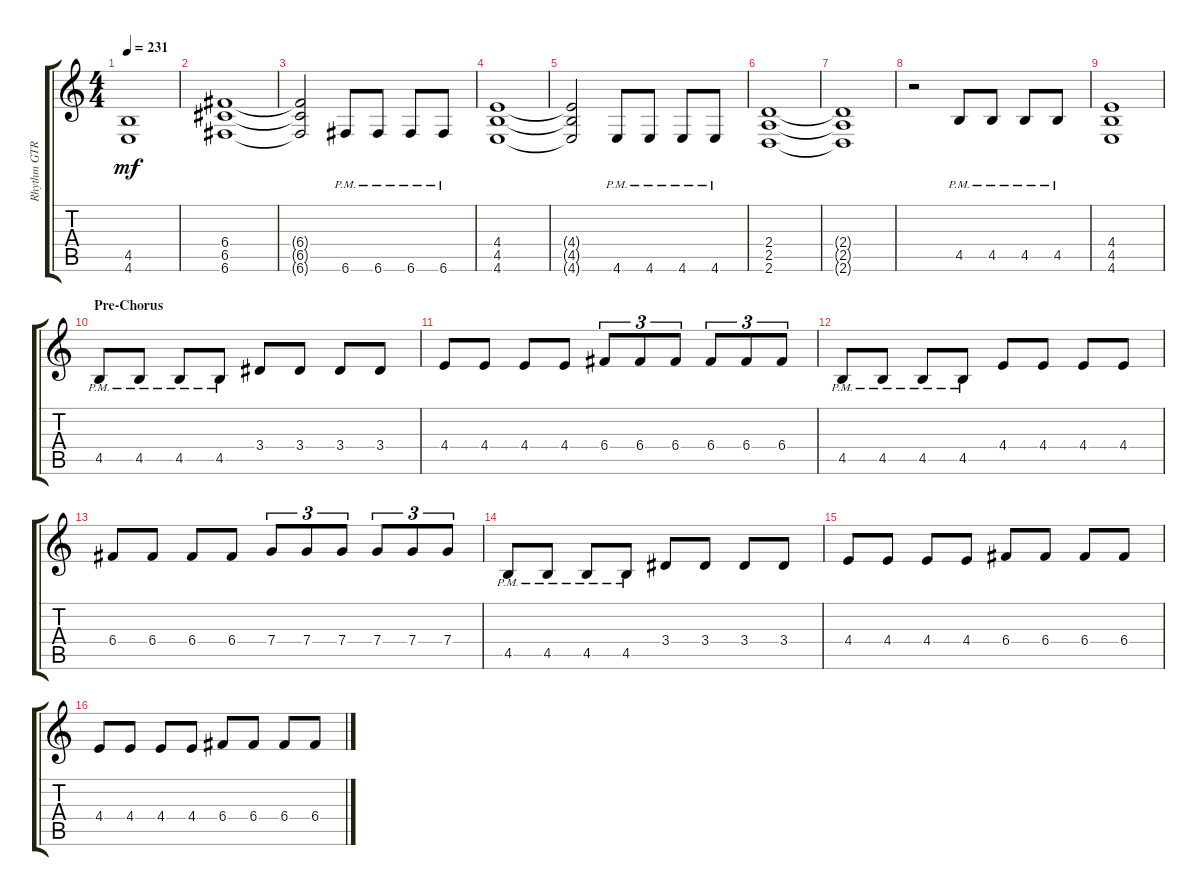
\track ("Rhythm GTR 2" "Rhythm GTR") {instrument distortionguitar}
\staff {score tabs}
\tuning (D4 A3 F3 C3 G2 C2) {hide}
\ts (4 4)
\tempo 231
\clef g2
\ks aminor
(4.5 4.6).1{dy mf} |
(6.4 6.5 6.6).1 |
(6.4{t} 6.5{t} 6.6{t}).2 6.6{pm}.8 6.6{pm}.8 6.6{pm}.8 6.6{pm}.8 |
(4.4 4.5 4.6).1 |
(4.4{t} 4.5{t} 4.6{t}).2 4.6{pm}.8 4.6{pm}.8 4.6{pm}.8 4.6{pm}.8 |
(2.4 2.5 2.6).1 |
(2.4{t} 2.5{t} 2.6{t}).1 |
r.2 4.5{pm}.8 4.5{pm}.8 4.5{pm}.8 4.5{pm}.8 |
(4.4 4.5 4.6).1 |
\section ("" "Pre-Chorus")
4.5{pm}.8 4.5{pm}.8 4.5{pm}.8 4.5{pm}.8 3.4.8 3.4.8 3.4.8 3.4.8 |
4.4.8 4.4.8 4.4.8 4.4.8 6.4.8{tu (3 2)} 6.4.8{tu (3 2)} 6.4.8{tu (3 2)} 6.4.8{tu (3 2)} 6.4.8{tu (3 2)} 6.4.8{tu (3 2)} |
4.5{pm}.8 4.5{pm}.8 4.5{pm}.8 4.5{pm}.8 4.4.8 4.4.8 4.4.8 4.4.8 |
6.4.8 6.4.8 6.4.8 6.4.8 7.4.8{tu (3 2)} 7.4.8{tu (3 2)} 7.4.8{tu (3 2)} 7.4.8{tu (3 2)} 7.4.8{tu (3 2)} 7.4.8{tu (3 2)} |
4.5{pm}.8 4.5{pm}.8 4.5{pm}.8 4.5{pm}.8 3.4.8 3.4.8 3.4.8 3.4.8 |
4.4.8 4.4.8 4.4.8 4.4.8 6.4.8 6.4.8 6.4.8 6.4.8 |
4.4.8 4.4.8 4.4.8 4.4.8 6.4.8 6.4.8 6.4.8 6.4.8
